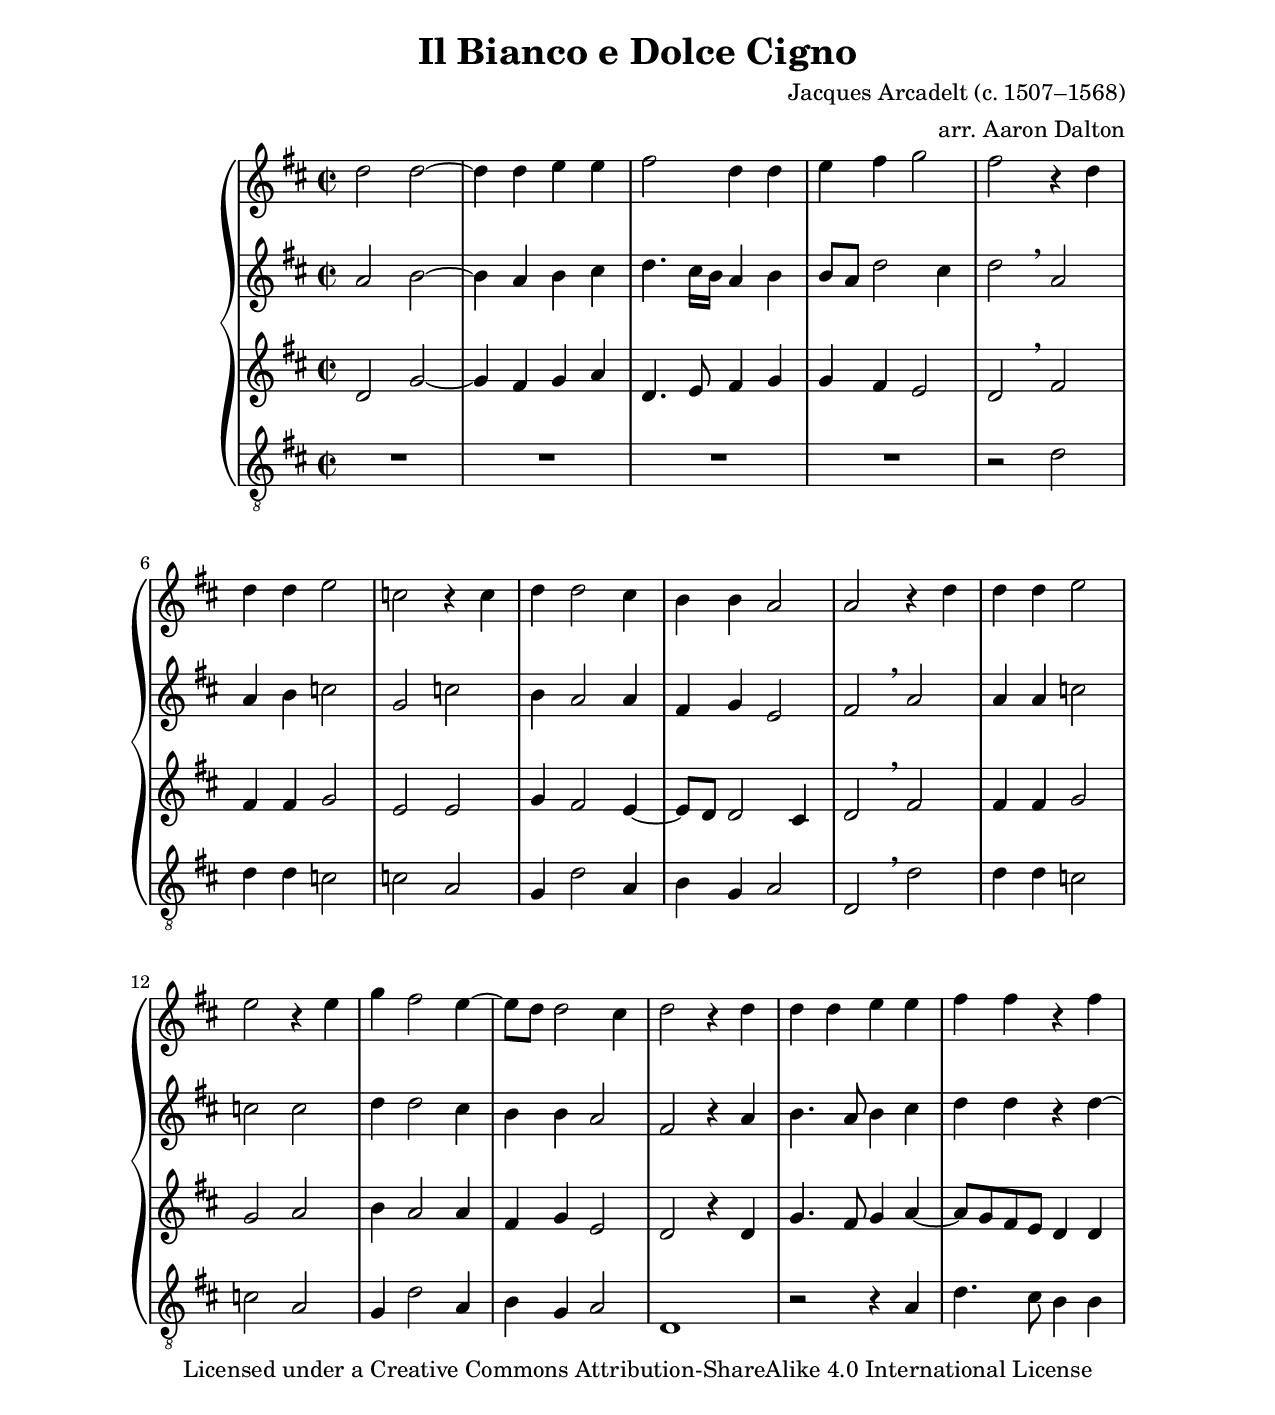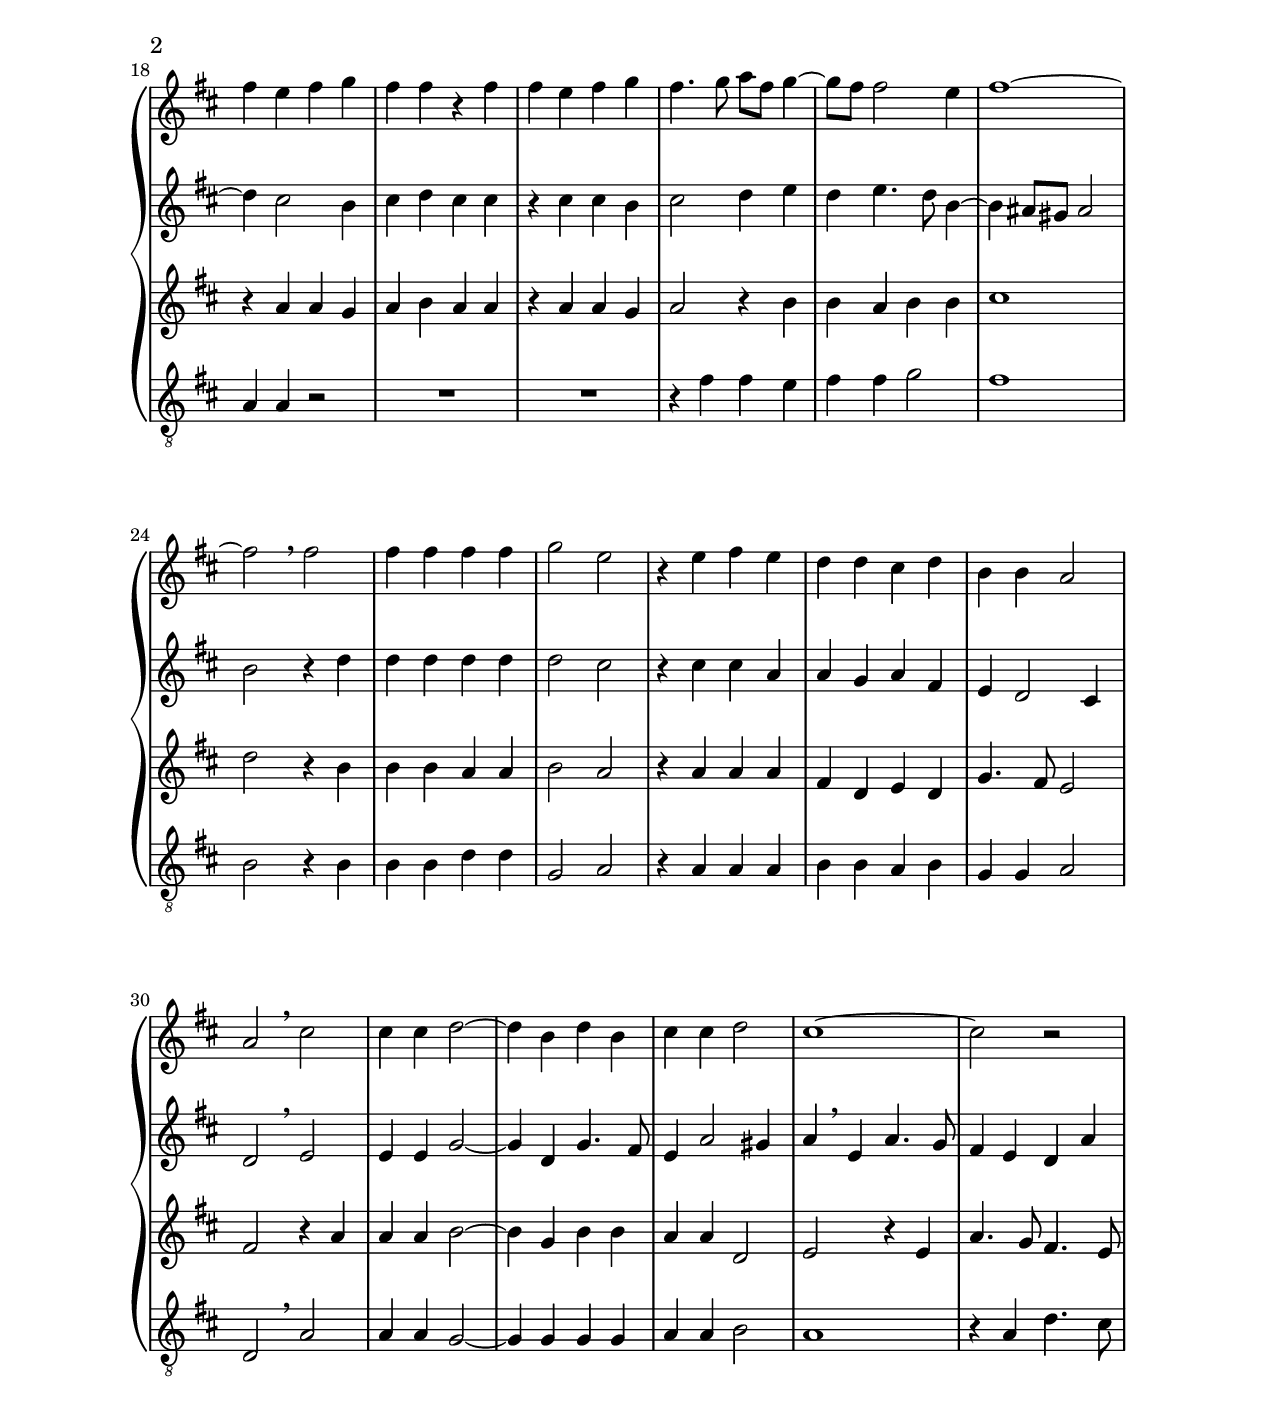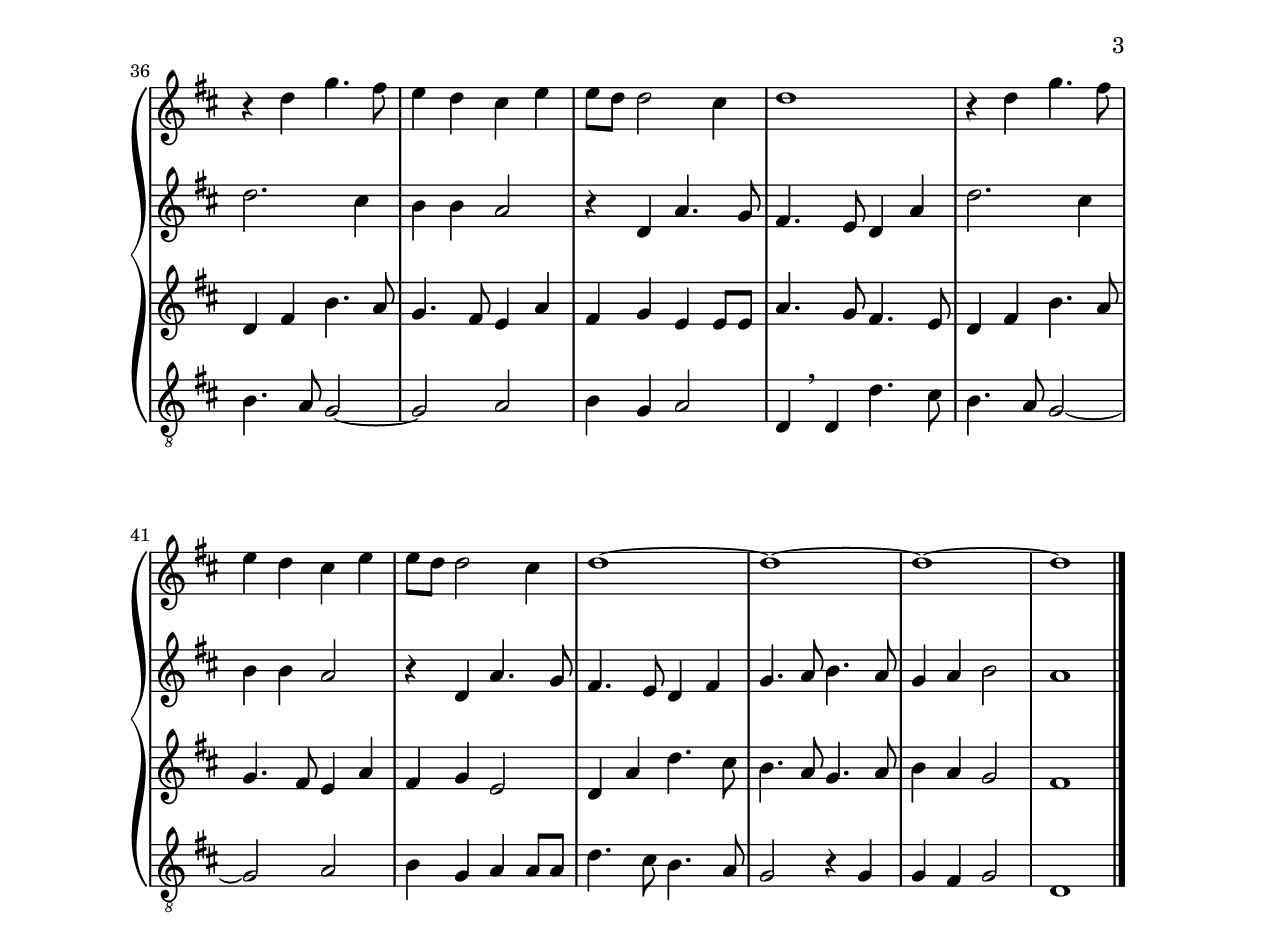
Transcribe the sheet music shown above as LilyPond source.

\version "2.18.2"

oneNotes = \transpose c g \relative c'' {
    \time 2/2
    \key g \major
    g2 g2~ | g4 g a a | b2 g4 g | a b c2 | b r4 g | g g a2 | f r4 f4 | g g2 fis4 | e e d2 | d r4 g4 | g g a2 | a r4 a | c b2 a4~ | a8 g g2 fis4 | g2 r4 g | g g a a | b b r b | b a b c | b b r b | b a b c | b4. c8 d b c4~ | c8 b b2 a4 | b1~ | b2 \breathe b | b4 b b b c2 a | r4 a b a | g g fis g | e e d2 | d \breathe fis | fis4 fis g2~ | g4 e g e | fis fis g2 | fis1~ | fis2 r | r4 g c4. b8 | a4 g fis a | a8 g g2 fis4 | g1 | r4 g c4. b8 | a4 g fis a | a8 g g2 fis4 | g1~ | g~ | g~ | g~ \bar "|."
}

twoNotes = \transpose c g \relative c' {
    \time 2/2
    \key g \major
    d2 e~ | e4 d e fis | g4. fis16 e d4 e | e8 d g2 fis4 | g2 \breathe d | d4 e f2 | c f | e4 d2 d4 | b c a2 | b \breathe d | d4 d f2 | f f | g4 g2 fis4 | e e d2 | b r4 d | e4. d8 e4 fis | g g r g~ | g4 fis2 e4 | fis g fis fis | r fis fis e | fis2 g4 a | g a4. g8 e4~ | e dis8 cis dis2 | e r4 g | g g g g | g2 fis2 | r4 fis fis d | d c d b | a g2 fis4 | g2 \breathe a | a4 a c2~ | c4 g c4. b8 | a4 d2 cis4 | d4 \breathe a d4. c8 | b4 a g d' | g2. fis4 | e4 e d2 | r4 g,4 d'4. c8 | b4. a8 g4 d' | g2. fis4 | e4 e d2 | r4 g,4 d'4. c8 | b4. a8 g4 b | c4. d8 e4. d8 | c4 d e2 | d1 \bar "|."
}

threeNotes = \transpose c g \relative c' {
    \time 2/2
    \key g \major
    g2 c~ | c4 b c d | g,4. a8 b4 c | c b a2 | g \breathe b | b4 b c2 | a a | c4 b2 a4~ | a8 g g2 fis4 | g2 \breathe b | b4 b c2 | c2 d | e4 d2 d4 | b4 c a2 | g r4 g | c4. b8 c4 d~ | d8 c b a g4 g | r d' d c | d4 e d d | r d d c | d2 r4 e | e d e e | fis1 | g2 r4 e4 | e e d d | e2 d | r4 d d d | b g a g | c4. b8 a2 | b r4 d | d d e2~ | e4 c e e | d d g,2 | a r4 a | d4. c8 b4. a8 | g4 b e4. d8 | c4. b8 a4 d | b c a a8 a | d4. c8 b4. a8 | g4 b e4. d8 | c4. b8 a4 d | b4 c a2 | g4 d' g4. fis8 | e4. d8 c4. d8 | e4 d c2 | b1 \bar "|."
}

fourNotes = \transpose c g \relative c' {
    \time 2/2
    \key g \major
    \clef "treble_8"
    R1*4 | r2 g | g4 g f2 | f2 d | c4 g'2 d4 | e c d2 | g, \breathe g' | g4 g f2 | f2 d | c4 g'2 d4 | e c d2 | g,1 | r2 r4 d' | g4. fis8 e4 e | d d r2 | R1*2 | r4 b'4 b a | b b c2 | b1 | e,2 r4 e | e e g g | c,2 d | r4 d d d | e e d e | c c d2 | g,2 \breathe d'2 | d4 d c2~ | c4 c c c | d d e2 | d1 | r4 d g4. fis8 | e4. d8 c2~ | c2 d | e4 c d2 | g,4 \breathe g g'4. fis8 | e4. d8 c2~ | c d | e4 c d d8 d | g4. fis8 e4. d8 | c2 r4 c | c b c2 | g1 \bar "|."
}


\paper {
  #(set-paper-size "letter")
  top-margin = 1\in
  bottom-margin = 1\in
  left-margin = 1\in
  right-margin = 1\in
}

\header {
    title = "Il Bianco e Dolce Cigno"
    composer = "Jacques Arcadelt (c. 1507–1568)"
    arranger = "arr. Aaron Dalton"
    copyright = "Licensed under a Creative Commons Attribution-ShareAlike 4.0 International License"
}

\score {
    \new GrandStaff <<
        \new Staff \oneNotes
        \new Staff \twoNotes
        \new Staff \threeNotes
        \new Staff \fourNotes

    >>

    \layout {

    }

    \midi {
        \tempo 2 = 60
    }
}